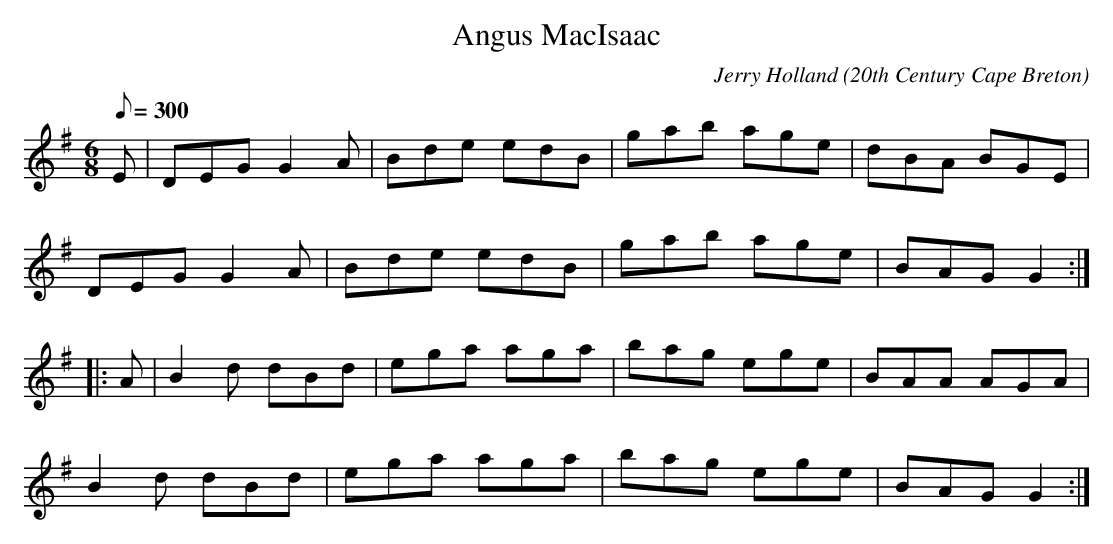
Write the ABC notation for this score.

X:1
T:Angus MacIsaac
C:Jerry Holland
O:20th Century Cape Breton
L:1/8
Q:300
M:6/8
K:G
E|DEG G2 A|Bde edB|gab age|dBA BGE|!
DEG G2 A|Bde edB|gab age|BAG G2:|!
|:A|B2 d dBd|ega aga|bag ege|BAA AGA|!
B2 d dBd|ega aga|bag ege|BAG G2:|!
